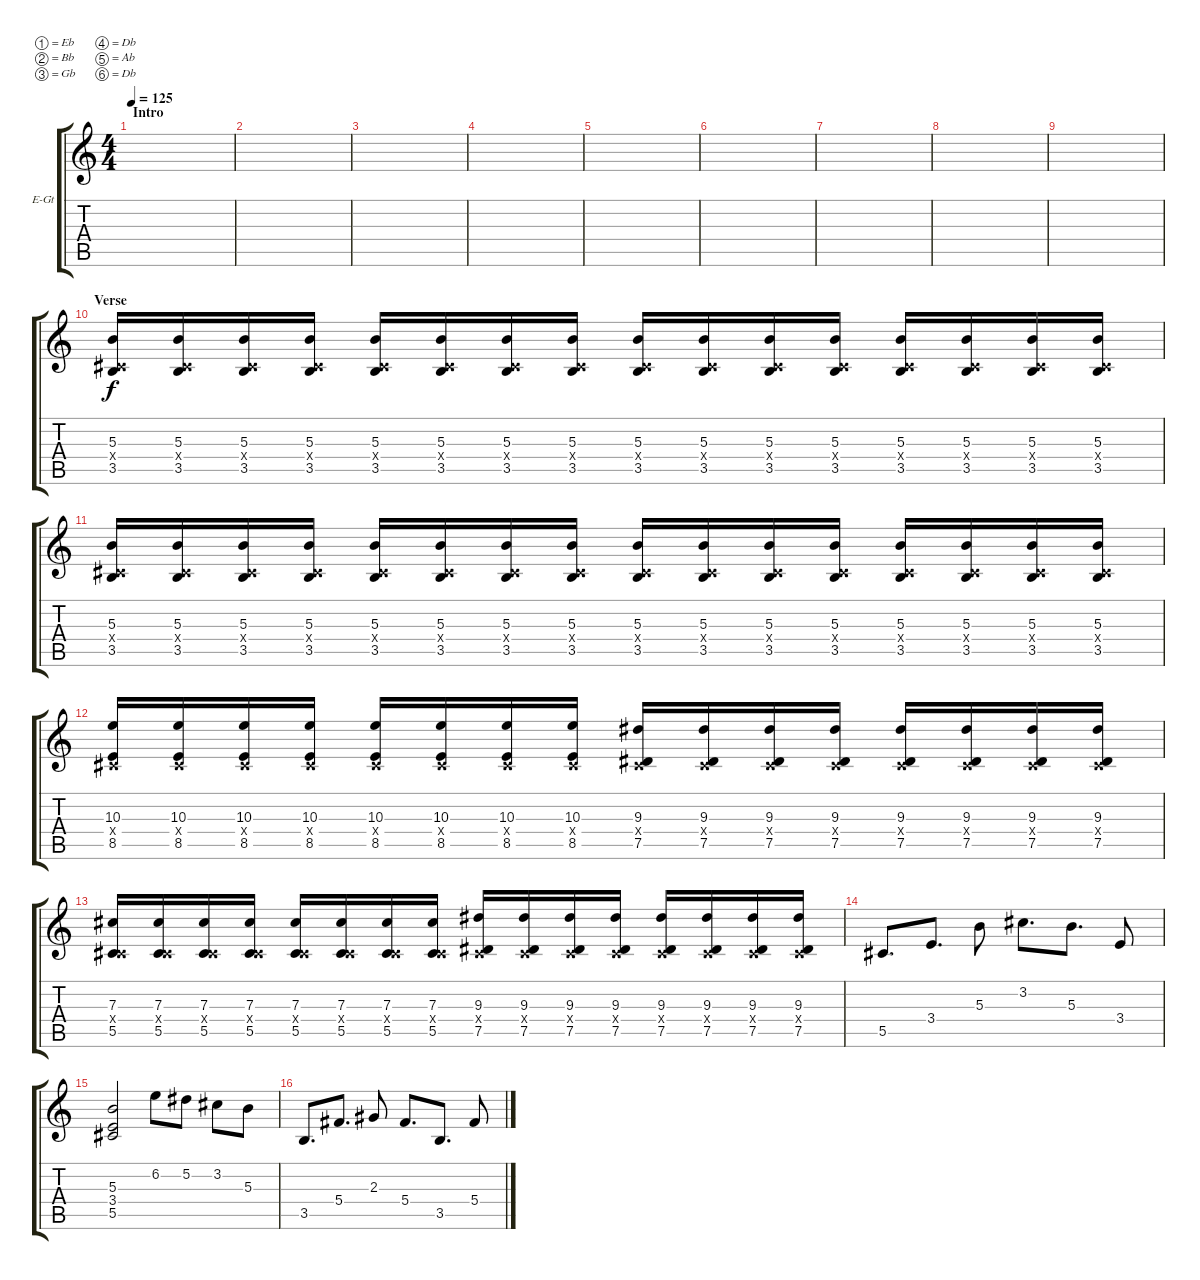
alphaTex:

\defaultSystemsLayout 4
\bracketExtendMode groupsimilarinstruments
\firstSystemTrackNameOrientation horizontal
\otherSystemsTrackNameOrientation horizontal
\track ("Guitar 2 (Drive)" "E-Gt") {instrument overdrivenguitar}
\staff {score tabs}
\tuning (Eb4 Bb3 Gb3 Db3 Ab2 Db2)
\ts (4 4)
\section ("" "Intro")
\tempo 125
\clef g2
\ks c
|
|
|
|
|
|
|
|
|
\section ("" "Verse")
(3.5 5.3 0.4{x}).16 (3.5 5.3 0.4{x}).16 (3.5 5.3 0.4{x}).16 (3.5 5.3 0.4{x}).16 (3.5 5.3 0.4{x}).16 (3.5 5.3 0.4{x}).16 (3.5 5.3 0.4{x}).16 (3.5 5.3 0.4{x}).16 (3.5 5.3 0.4{x}).16 (3.5 5.3 0.4{x}).16 (3.5 5.3 0.4{x}).16 (3.5 5.3 0.4{x}).16 (3.5 5.3 0.4{x}).16 (3.5 5.3 0.4{x}).16 (3.5 5.3 0.4{x}).16 (3.5 5.3 0.4{x}).16 |
(3.5 5.3 0.4{x}).16 (3.5 5.3 0.4{x}).16 (3.5 5.3 0.4{x}).16 (3.5 5.3 0.4{x}).16 (3.5 5.3 0.4{x}).16 (3.5 5.3 0.4{x}).16 (3.5 5.3 0.4{x}).16 (3.5 5.3 0.4{x}).16 (3.5 5.3 0.4{x}).16 (3.5 5.3 0.4{x}).16 (3.5 5.3 0.4{x}).16 (3.5 5.3 0.4{x}).16 (3.5 5.3 0.4{x}).16 (3.5 5.3 0.4{x}).16 (3.5 5.3 0.4{x}).16 (3.5 5.3 0.4{x}).16 |
(8.5 10.3 0.4{x}).16 (8.5 10.3 0.4{x}).16 (8.5 10.3 0.4{x}).16 (8.5 10.3 0.4{x}).16 (8.5 10.3 0.4{x}).16 (8.5 10.3 0.4{x}).16 (8.5 10.3 0.4{x}).16 (8.5 10.3 0.4{x}).16 (7.5 9.3 0.4{x}).16 (7.5 9.3 0.4{x}).16 (7.5 9.3 0.4{x}).16 (7.5 9.3 0.4{x}).16 (7.5 9.3 0.4{x}).16 (7.5 9.3 0.4{x}).16 (7.5 9.3 0.4{x}).16 (7.5 9.3 0.4{x}).16 |
(5.5 7.3 0.4{x}).16 (5.5 7.3 0.4{x}).16 (5.5 7.3 0.4{x}).16 (5.5 7.3 0.4{x}).16 (5.5 7.3 0.4{x}).16 (5.5 7.3 0.4{x}).16 (5.5 7.3 0.4{x}).16 (5.5 7.3 0.4{x}).16 (7.5 9.3 0.4{x}).16 (7.5 9.3 0.4{x}).16 (7.5 9.3 0.4{x}).16 (7.5 9.3 0.4{x}).16 (7.5 9.3 0.4{x}).16 (7.5 9.3 0.4{x}).16 (7.5 9.3 0.4{x}).16 (7.5 9.3 0.4{x}).16 |
5.5.8{d} 3.4.8{d} 5.3.8 3.2.8{d} 5.3.8{d} 3.4.8 |
(5.5 3.4 5.3).2 6.2.8 5.2.8 3.2.8 5.3.8 |
3.5.8{d} 5.4.8{d} 2.3.8 5.4.8{d} 3.5.8{d} 5.4.8
